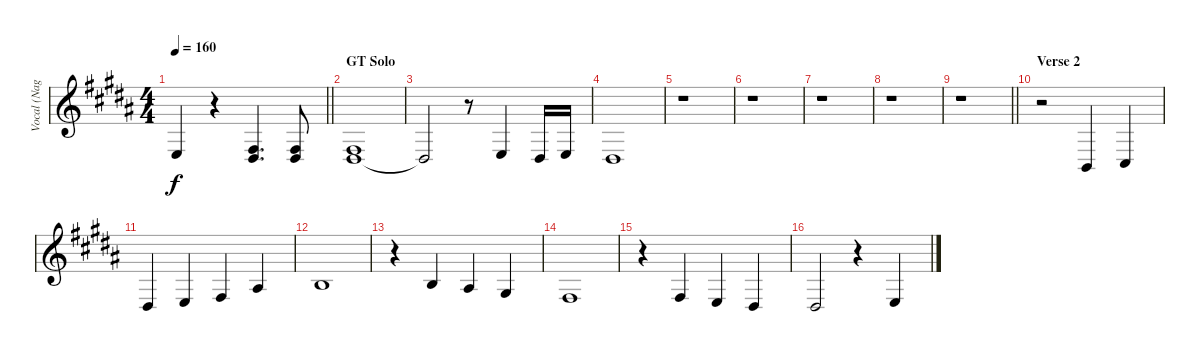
\track ("Vocal (Nagi)" "Vocal (Nag") {instrument electricpiano1}
\staff {score}
\tuning (E4 B3 G3 D3 A2 E2) {hide}
\ts (4 4)
\tempo 160
\clef g2
\barLineRight lightlight
\ks b
2.4.4{dy f} r.4 (4.4 6.5).4{d} (4.4 6.5).8 |
\section ("" "GT Solo")
(4.4 6.5).1 |
6.5{t}.2 r.8 7.5.4 6.5.16 7.5.16 |
6.5.1 |
r.1 |
r.1 |
r.1 |
r.1 |
\barLineRight lightlight
r.1 |
\section ("" "Verse 2")
r.2 2.5.4 4.5.4 |
1.4.4 2.4.4 4.4.4 3.3.4 |
0.2.1 |
r.4 0.2.4 3.3.4 1.3.4 |
4.4.1 |
r.4 4.4.4 2.4.4 1.4.4 |
1.4.2 r.4 2.4.4
